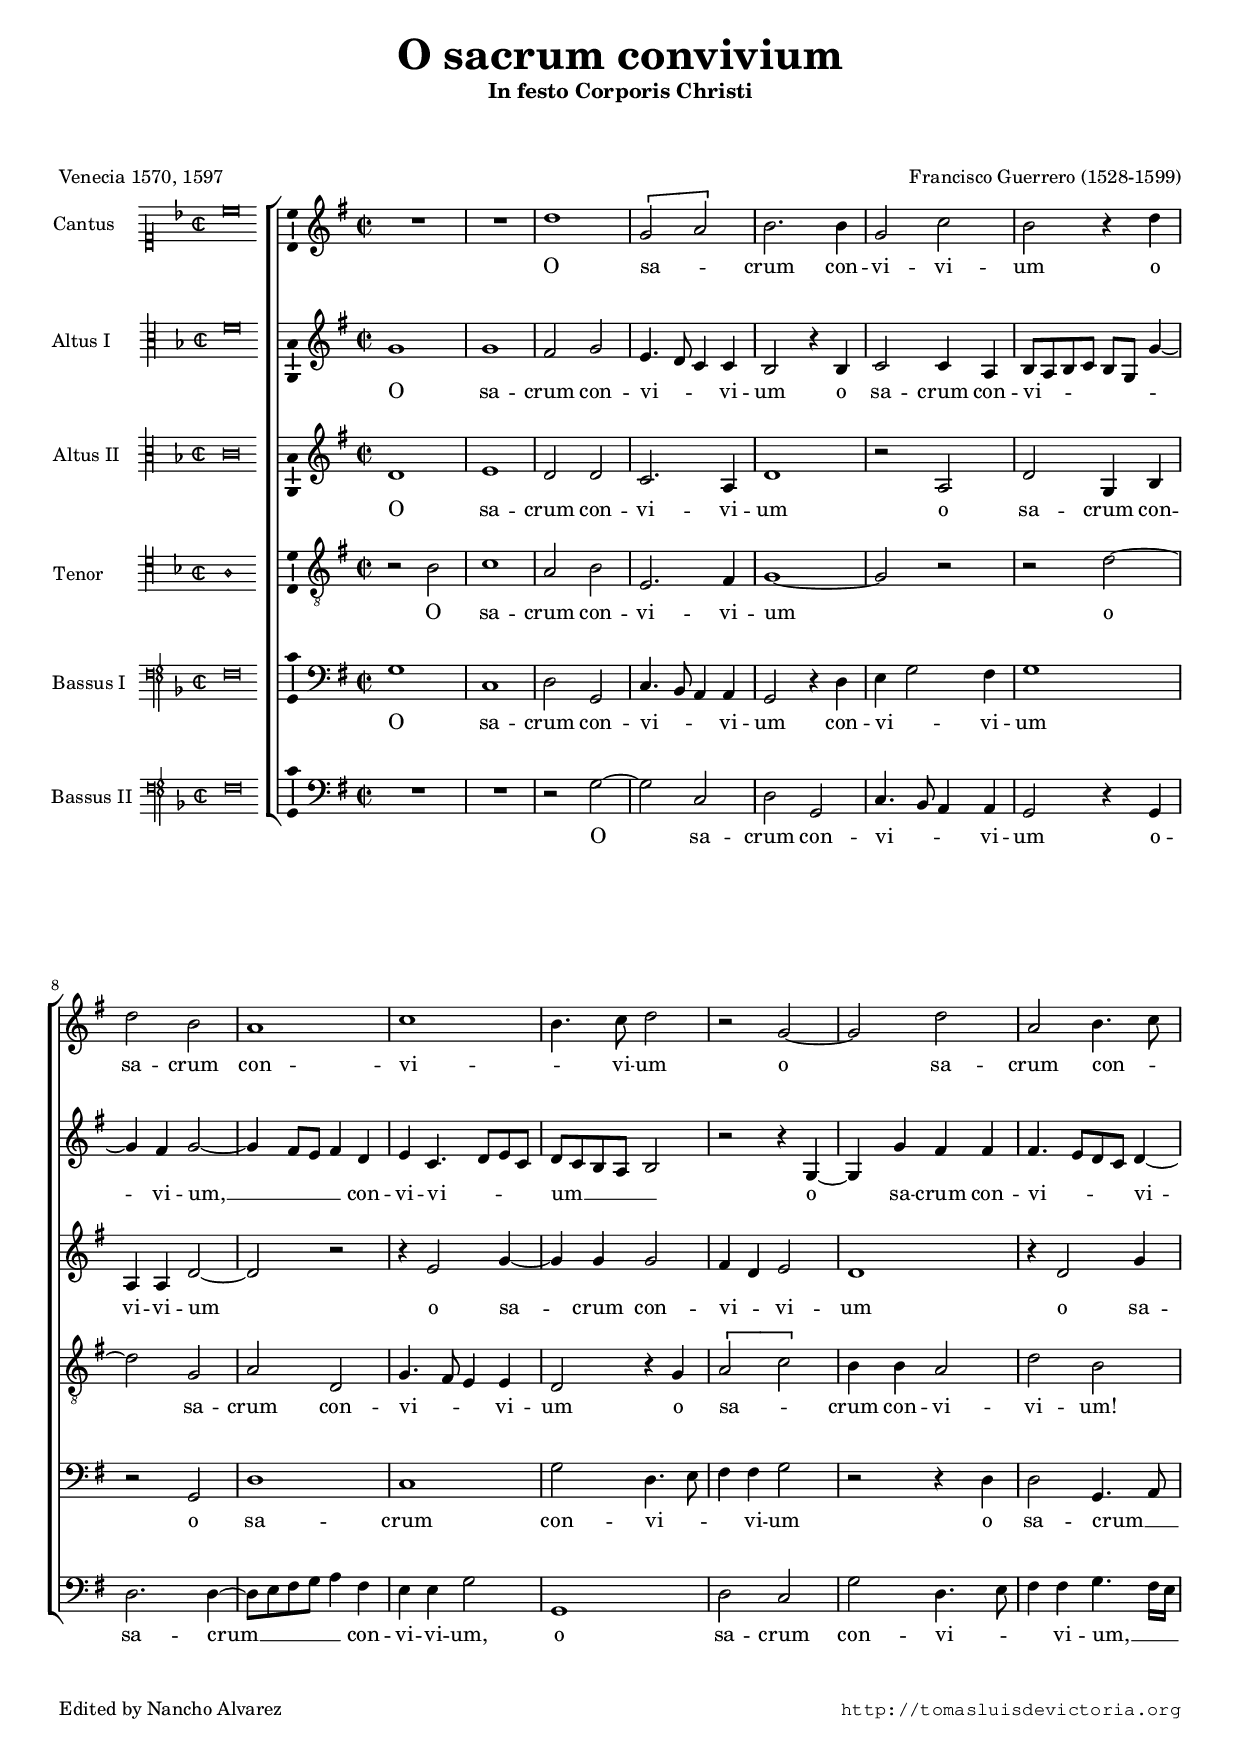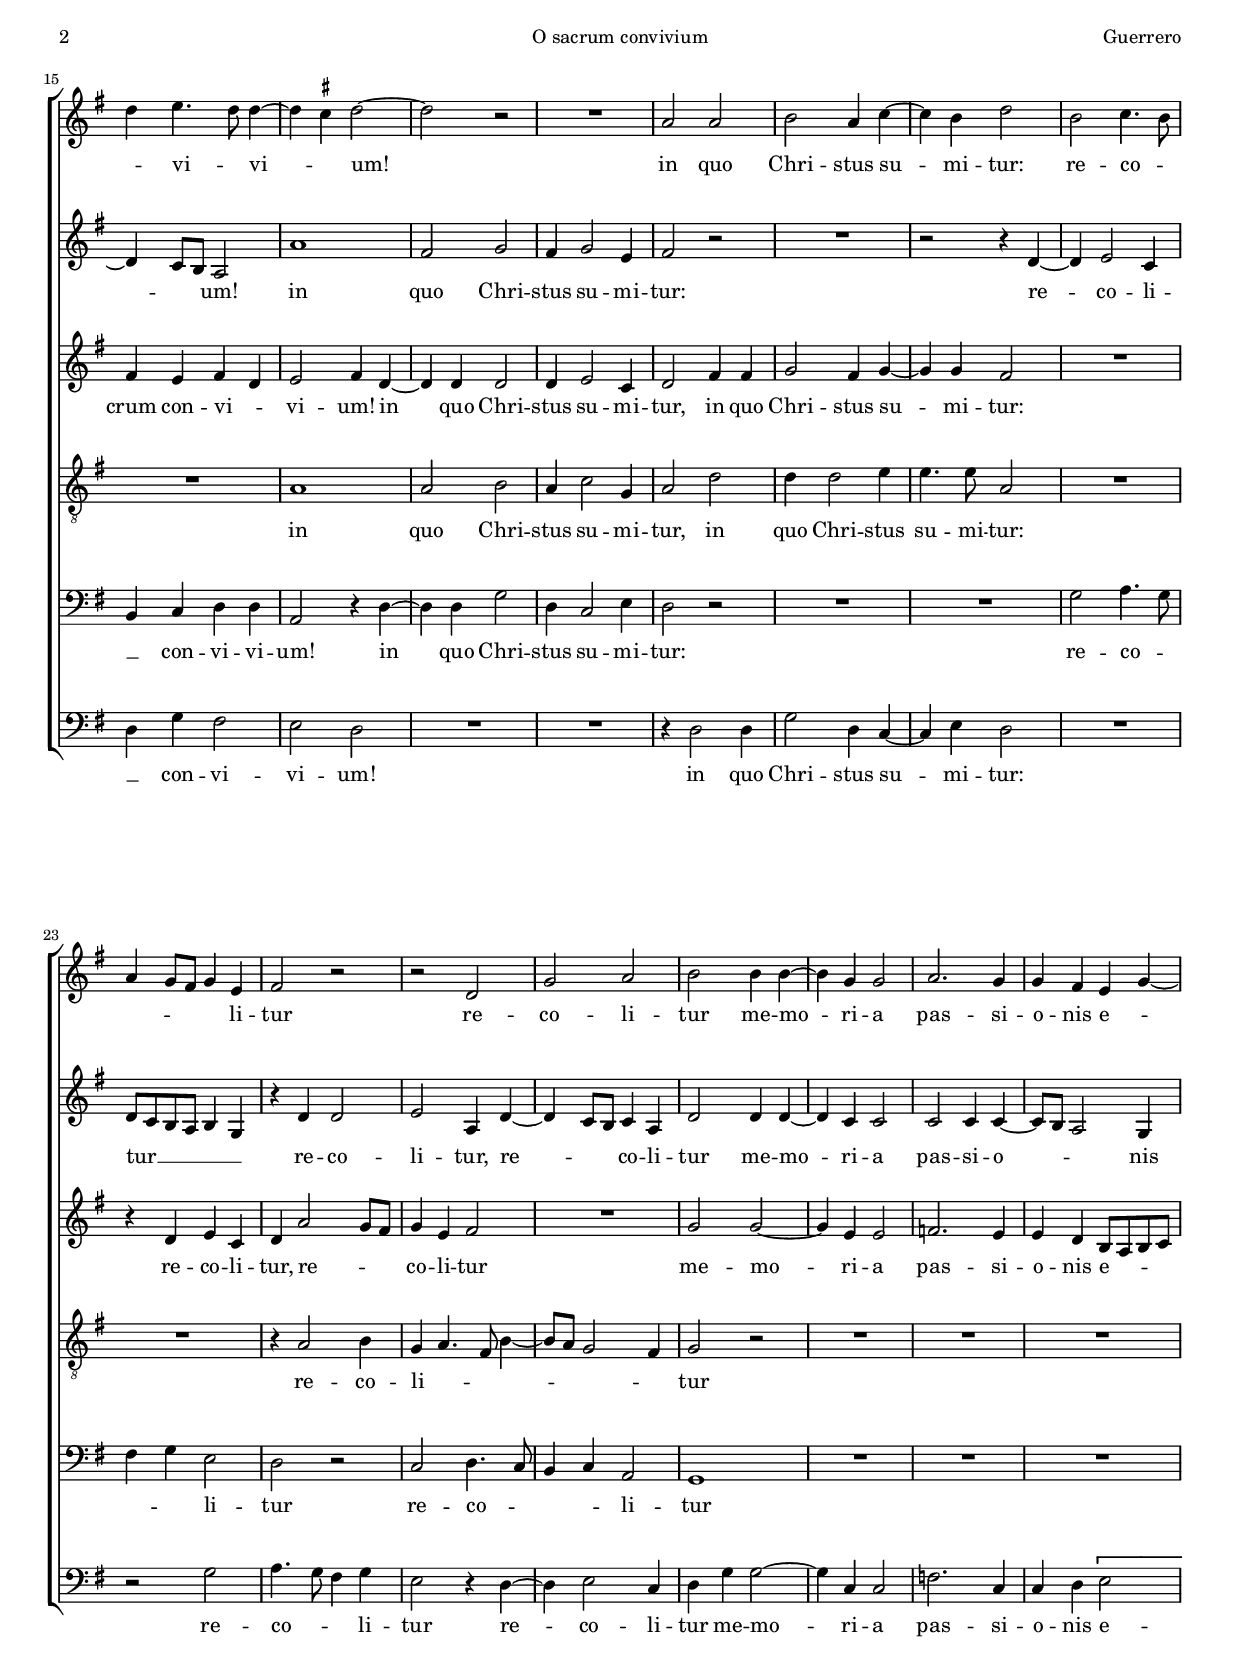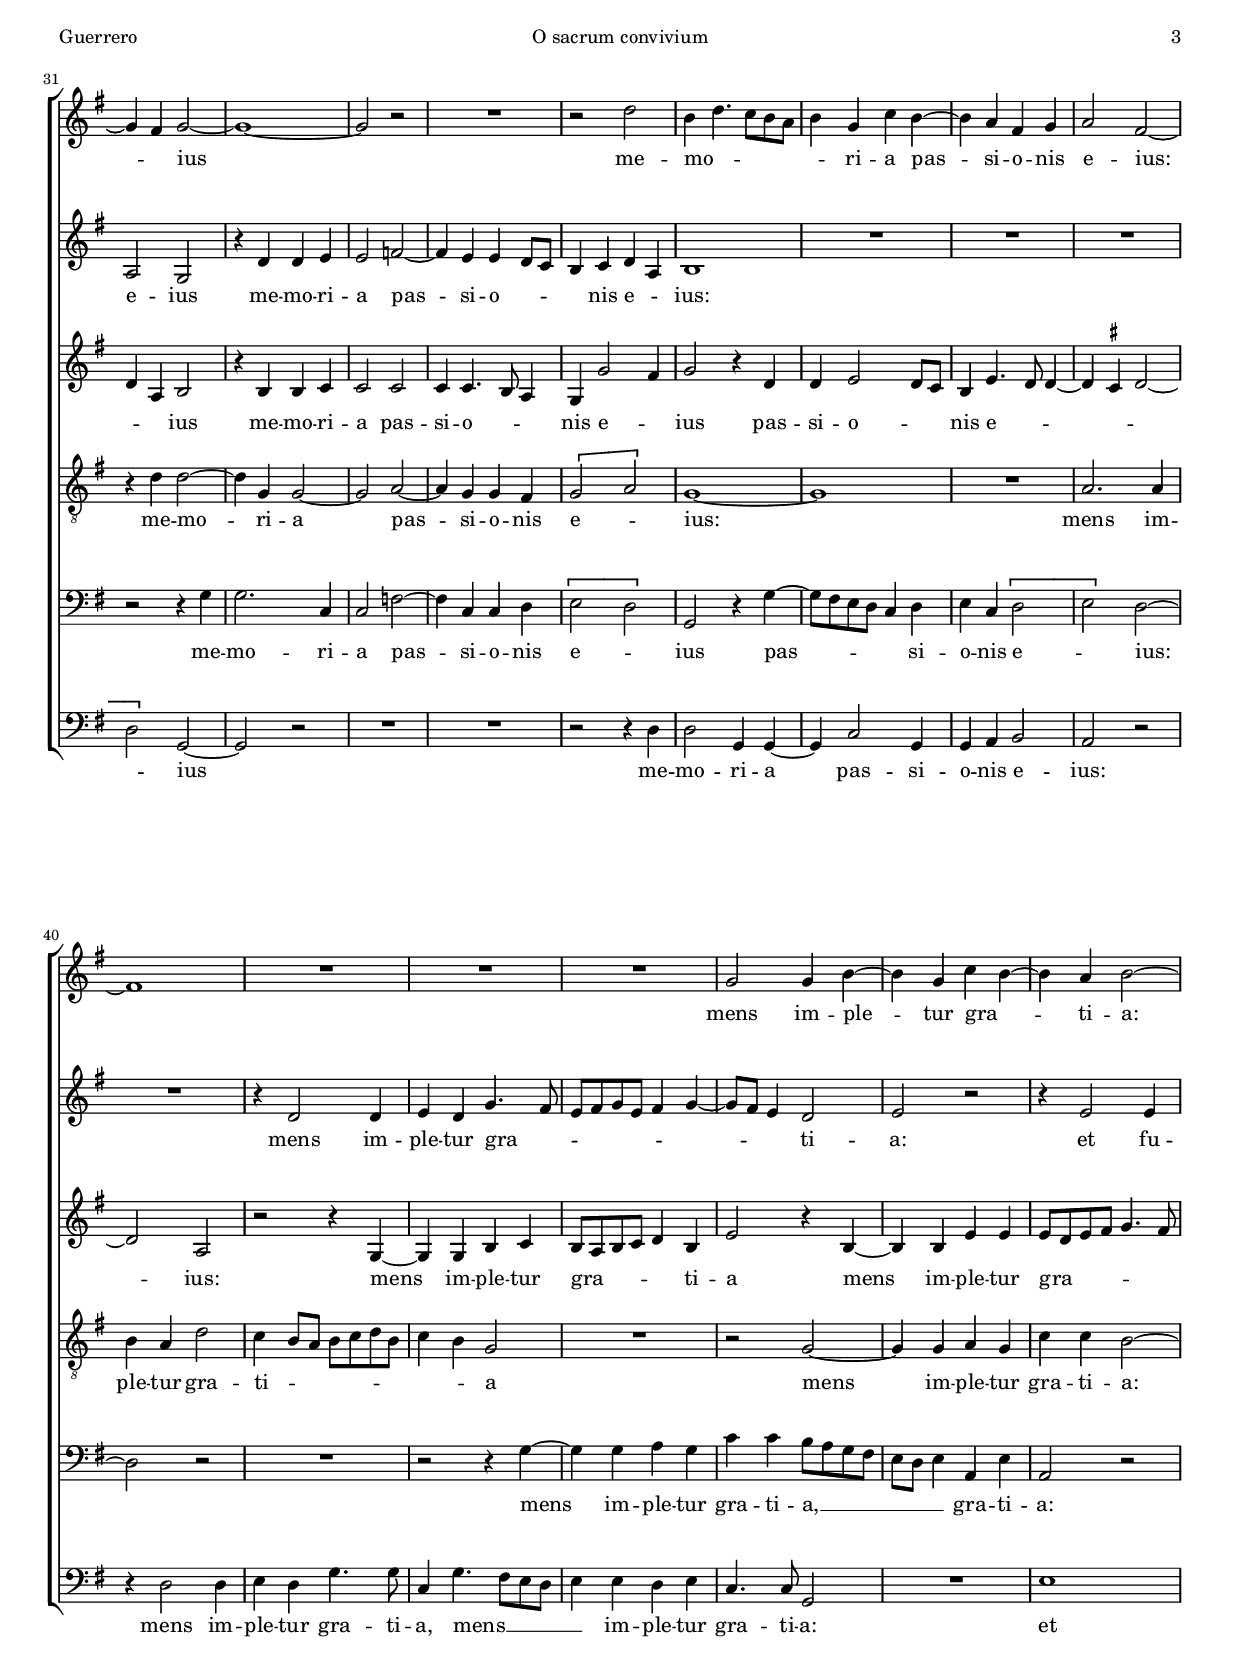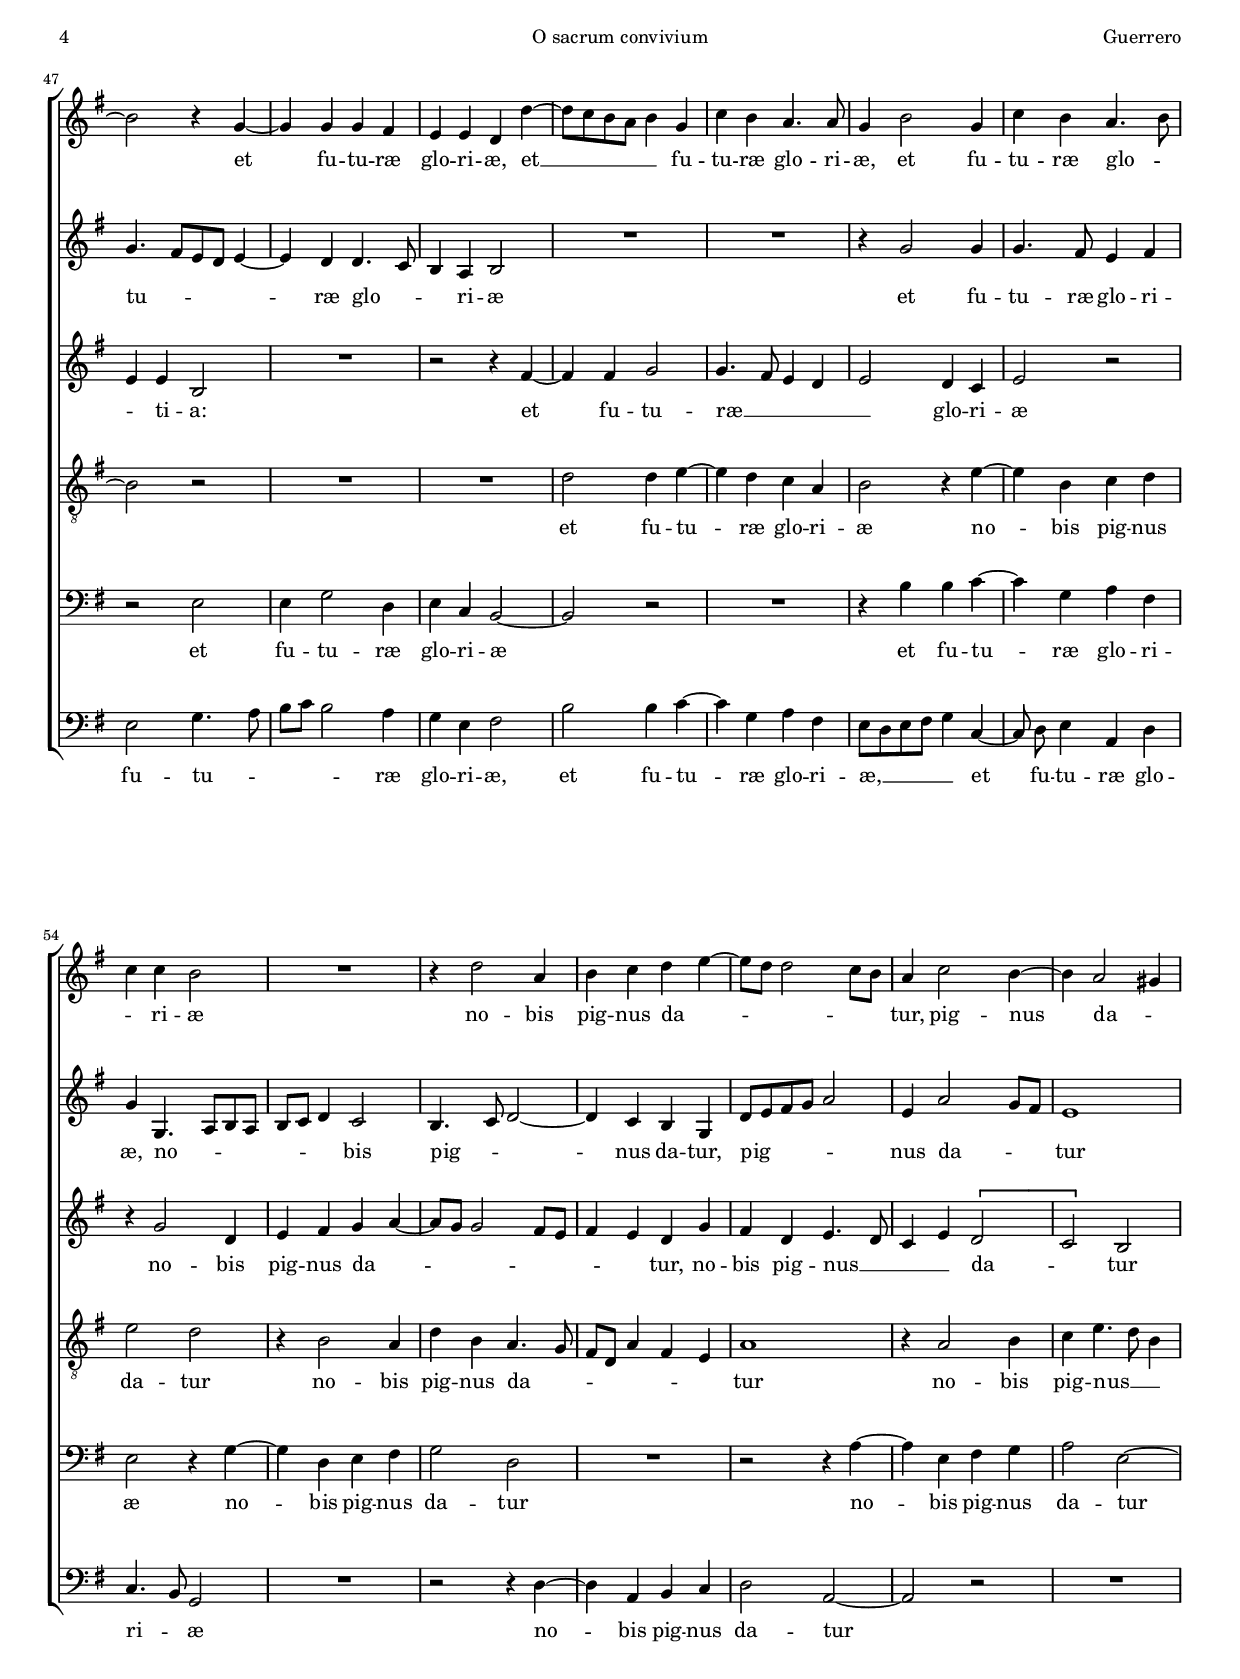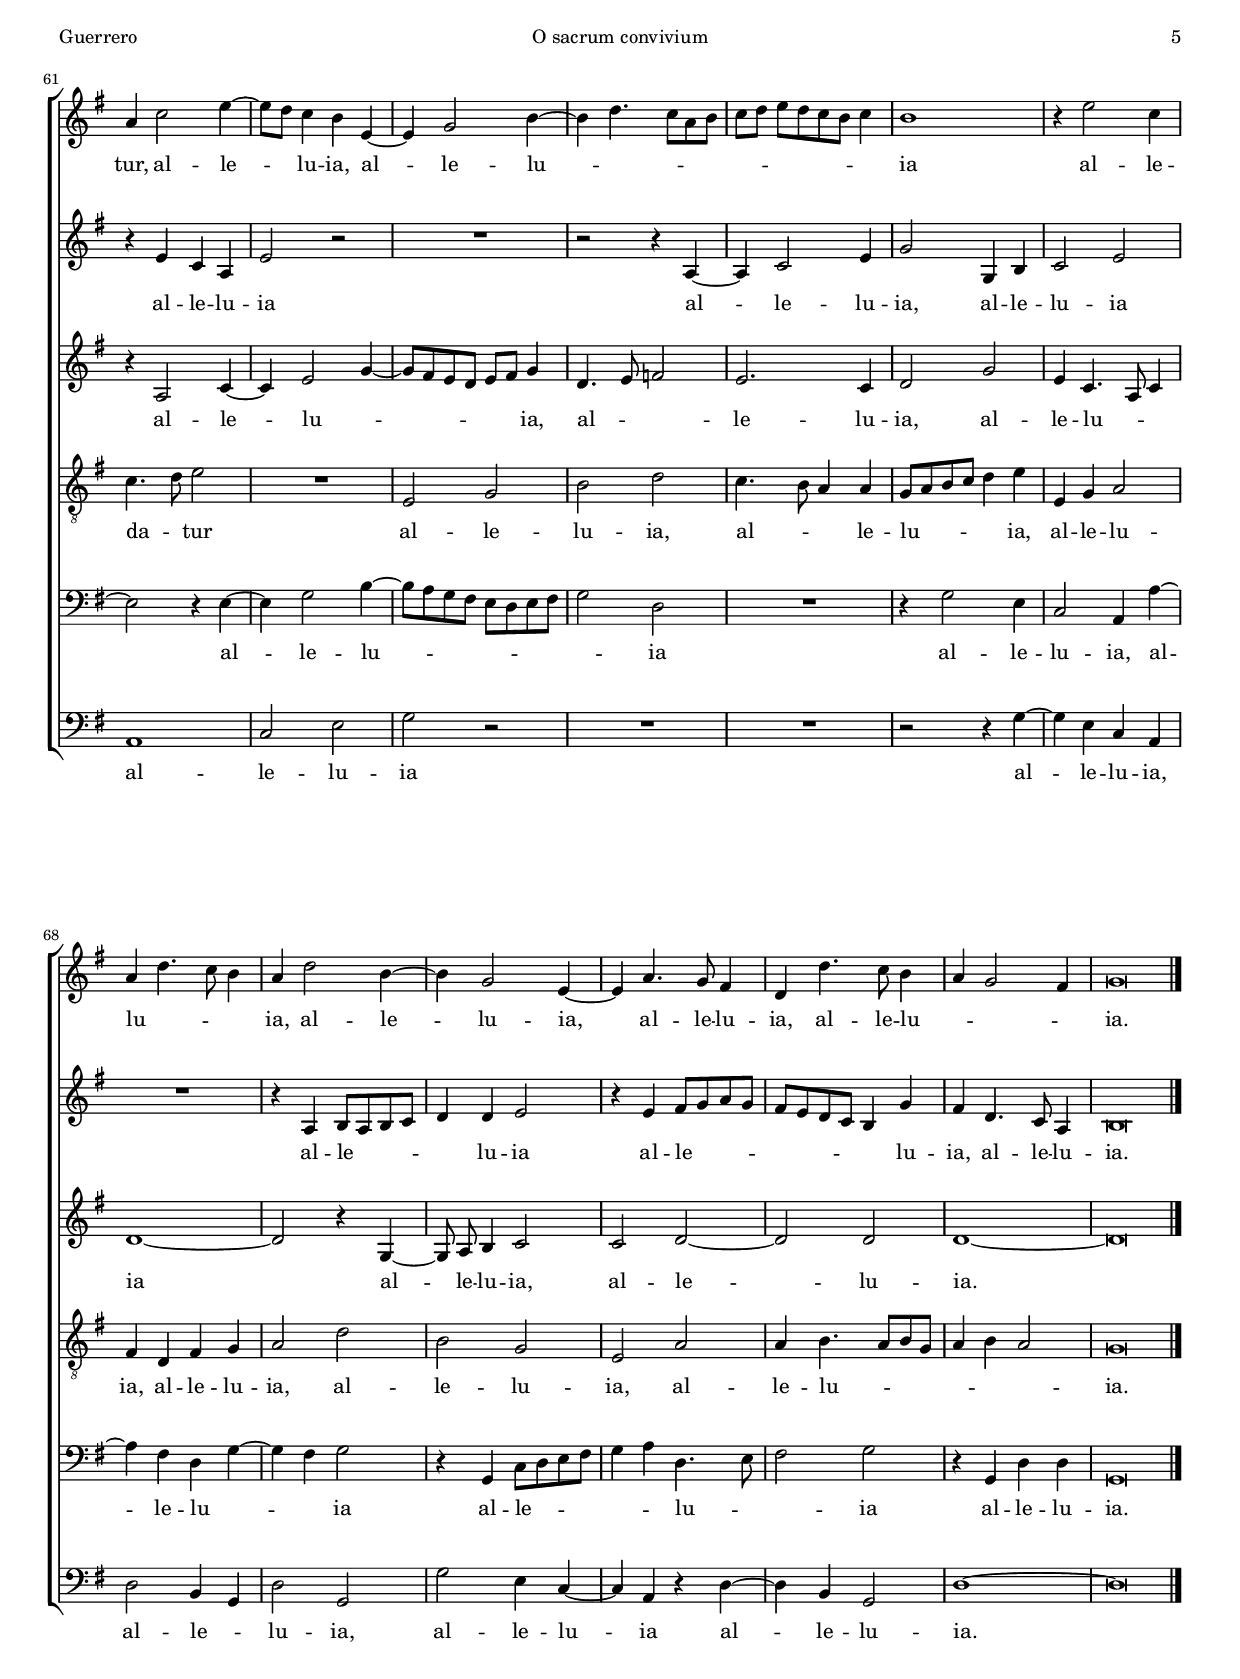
\version "2.18.0"

#(set-default-paper-size "a4")
#(set-global-staff-size 16.3)
#(ly:set-option 'point-and-click #f)
%mobile -s13.0 -i3.0

italicas=\override LyricText.font-shape = #'italic
rectas=\override LyricText.font-shape = #'upright
ss=\once \set suggestAccidentals = ##t
incipitwidth = 20
mtempo={\tempo 4 = 100}
mtempob={\tempo 4 = 50}

htitle="O sacrum convivium"
hcomposer="Guerrero"

\header {
	title=\markup{\fontsize #3 "O sacrum convivium"}
	subtitle="In festo Corporis Christi"
	subsubtitle=\markup{\null \vspace #2 }
	composer="Francisco Guerrero (1528-1599)"
        pdfauthor=\composer
	%opus="(-)"
	poet=\markup{"Venecia 1570, 1597"}
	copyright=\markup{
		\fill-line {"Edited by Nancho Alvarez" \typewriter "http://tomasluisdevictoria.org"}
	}
	% Thanks to Richard May-Miller for some corrections
%	tagline=""
}





%%%%%%%%%%%%%%%%%%%%%%%%%%%%%%%%%%%%%%%%%%%%%%%%%%%%%%%%%%%%%%%%%%%%%%%%%%%%%5

global={\key f \major \time 2/2  \skip 1*74 \bar "|."
}

cantus={
	R1*4/4 |
	R1*4/4 |
	c''1 |
	\[f'2 g'\] |
%5
	a'2. a'4 |
	f'2 bes' | % errata en CSIC
	a' r4 c'' |
	c''2 a' |
	g'1 |
%10
	bes' |
	a'4. bes'8 c''2 | % CSIC g'8 no está claro que sea errata
	r f' ~ |
	f' c'' |
	g' a'4. bes'8 |
%15
	c''4 d''4. c''8 c''4 ~ |
	c'' \ss b' c''2 ~ |
	c'' r |
	R1*4/4 |
	g'2 g' |
%20
	a' g'4 bes' ~ |
	bes' a' c''2 |
	a' bes'4. a'8 |
	g'4 f'8 e' f'4 d' |
	e'2 r |
%25
	r c' |
	f' g' |
	a' a'4 a' ~ |
	a' f' f'2 |
	g'2. f'4 |
%30
	f' e' d' f' ~ |
	f' e' f'2 ~ |
	f'1 ~ |
	f'2 r |
	R1*4/4 |
%35
	r2 c'' |
	a'4 c''4. bes'8 a' g' |
	a'4 f' bes' a' ~ |
	a' g' e' f' |
	g'2 e' ~ |
%40
	e'1 |
	R1*4/4 |
	R1*4/4 |
	R1*4/4 |
	f'2 f'4 a' ~ |
%45
	a' f' bes' a' ~ |
	a' g' a'2 ~ |
	a' r4 f' ~ |
	f' f' f' e' |
	d' d' c' c'' ~ |
%50
	c''8 bes' a' g' a'4 f' |
	bes' a' g'4. g'8 |
	f'4 a'2 f'4 |
	bes' a' g'4. a'8 |
	bes'4 bes' a'2 |
%55
	R1*4/4 |
	r4 c''2 g'4 |
	a' bes' c'' d'' ~ |
	d''8 c'' c''2 bes'8 a' |
	g'4 bes'2 a'4 ~ |
%60
	a' g'2 fis'4 |
	g' bes'2 d''4 ~ |
	d''8 c'' bes'4 a' d' ~ |
	d' f'2 a'4 ~ |
	a' c''4. bes'8 g' a' |
%65
	bes'[ c''] d''[ c'' bes' a'] bes'4 |
	a'1 |
	r4 d''2 bes'4 |
	g' c''4. bes'8 a'4 |
	g' c''2 a'4 ~ |
%70
	a' f'2 d'4 ~ |
	d' g'4. f'8 e'4 |
	c' c''4. bes'8 a'4 |
	g' f'2 e'4 |
	f'\breve*1/2
}

altus={
	f'1 |
	f' |
	e'2 f' |
	d'4. c'8 bes4 bes |
%5
	a2 r4 a |
	bes2 bes4 g |
	a8 g a bes a f f'4 ~ |
	f' e' f'2 ~ |
	f'4 e'8 d' e'4 c' |
%10
	d' bes4. c'8 d' bes |
	c' bes a g a2 |
	r r4 f ~ |
	f f' e' e' |
	e'4.  d'8[ c' bes] c'4 ~ |
%15
	c' bes8 a g2 |
	g'1 |
	e'2 f' |
	e'4 f'2 d'4 |
	e'2 r |
%20
	R1*4/4 |
	r2 r4 c' ~ |
	c' d'2 bes4 |
	c'8 bes a g a4 f |
	r c' c'2 |
%25
	d' g4 c' ~ |
	c' bes8 a bes4 g |
	c'2 c'4 c' ~ |
	c' bes bes2 |
	bes bes4 bes ~ |
%30
	bes8 a g2 f4 |
	g2 f |
	r4 c' c' d' |
	d'2 ees' ~ |
	ees'4 d' d' c'8 bes |
%35
	a4 bes c' g |
	a1 |
	R1*4/4 |
	R1*4/4 |
	R1*4/4 |
%40
	R1*4/4 |
	r4 c'2 c'4 |
	d' c' f'4. e'8 |
	d' e' f' d' e'4 f' ~ |
	f'8 e' d'4 c'2 |
%45
	d' r |
	r4 d'2 d'4 |
	f'4.  e'8[ d' c'] d'4 ~ |
	d' c' c'4. bes8 |
	a4 g a2 |
%50
	R1*4/4 |
	R1*4/4 |
	r4 f'2 f'4 |
	f'4. e'8 d'4 e' |
	f' f4. g8 a g |
%55
	a bes c'4 bes2 |
	a4. bes8 c'2 ~ |
	c'4 bes a f |
	c'8 d' e' f' g'2 |
	d'4 g'2 f'8 e' |
%60
	d'1 |
	r4 d' bes g |
	d'2 r |
	R1*4/4 |
	r2 r4 g ~ |
%65
	g bes2 d'4 |
	f'2 f4 a |
	bes2 d' |
	R1*4/4 |
	r4 g a8 g a bes |
%70
	c'4 c' d'2 |
	r4 d' e'8 f' g' f' |
	e' d' c' bes a4 f' |
	e' c'4. bes8 g4 |
	a\breve*1/2
}

altusdos={
	c'1 |
	d' |
	c'2 c' |
	bes2. g4 |
%5
	c'1 |
	r2 g |
	c' f4 a |
	g g c'2 ~ |
	c' r |
%10
	r4 d'2 f'4 ~ |
	f' f' f'2 |
	e'4 c' d'2 |
	c'1 |
	r4 c'2 f'4 |
%15
	e' d' e' c' |
	d'2 e'4 c' ~ |
	c' c' c'2 |
	c'4 d'2 bes4 |
	c'2 e'4 e' |
%20
	f'2 e'4 f' ~ |
	f' f' e'2 |
	R1*4/4 |
	r4 c' d' bes |
	c' g'2 f'8 e' |
%25
	f'4 d' e'2 |
	R1*4/4 |
	f'2 f' ~ |
	f'4 d' d'2 |
	ees'2. d'4 |
%30
	d' c' a8 g a bes |
	c'4 g a2 |
	r4 a a bes |
	bes2 bes |
	bes4 bes4. a8 g4 |
%35
	f f'2 e'4 |
	f'2 r4 c' |
	c' d'2 c'8 bes |
	a4 d'4. c'8 c'4 ~ |
	c' \ss b c'2 ~ |
%40
	c' g |
	r r4 f ~ |
	f f a bes |
	a8 g a bes c'4 a |
	d'2 r4 a ~ |
%45
	a a d' d' |
	d'8 c' d' e' f'4. e'8 |
	d'4 d' a2 |
	R1*4/4 |
	r2 r4 e' ~ |
%50
	e' e' f'2 |
	f'4. e'8 d'4 c' |
	d'2 c'4 bes |
	d'2 r |
	r4 f'2 c'4 |
%55
	d' e' f' g' ~ | % CSIC d' f' f' g'
	g'8 f' f'2 e'8 d' |
	e'4 d' c' f' |
	e' c' d'4. c'8 |
	bes4 d' \[c'2 |
%60
	bes\] a |
	r4 g2 bes4 ~ |
	bes d'2 f'4 ~ |
	f'8 e' d' c' d' e' f'4 |
	c'4. d'8 ees'2 |
%65
	d'2. bes4 |
	c'2 f' |
	d'4 bes4. g8 bes4 |
	c'1 ~ |
	c'2 r4 f ~ |
%70
	\set Staff.autoBeaming = ##f
	f8 g a4 bes2 |
	\set Staff.autoBeaming = ##t
	bes c' ~ |
	c' c' |
	c'1 ~ |
	c'\breve*1/2
}

tenor={
	r2 a |
	bes1 |
	g2 a |
	d2. e4 |
%5
	f1 ~ |
	f2 r |
	r c' ~ |
	c' f |
	g c |
%10
	f4. e8 d4 d |
	c2 r4 f |
	\[g2 bes\] |
	a4 a g2 |
	c' a |
%15
	R1*4/4 |
	g1 |
	g2 a |
	g4 bes2 f4 |
	g2 c' |
%20
	c'4 c'2 d'4 |
	d'4. d'8 g2 |
	R1*4/4 |
	R1*4/4 |
	r4 g2 a4 |
%25
	f g4. e8 a4 ~ |
	a8 g f2 e4 |
	f2 r |
	R1*4/4 |
	R1*4/4 |
%30
	R1*4/4 |
	r4 c' c'2 ~ |
	c'4 f f2 ~ |
	f g ~ |
	g4 f f e |
%35
	\[f2 g\] |
	f1 ~ |
	f |
	R1*4/4 |
	g2. g4 |
%40
	a g c'2 |
	bes4 a8 g a bes c' a |
	bes4 a f2 |
	R1*4/4 |
	r2 f ~ |
%45
	f4 f g f |
	bes bes a2 ~ |
	a r |
	R1*4/4 |
	R1*4/4 |
%50
	c'2 c'4 d' ~ |
	d' c' bes g |
	a2 r4 d' ~ |
	d' a bes c' |
	d'2 c' |
%55
	r4 a2 g4 |
	c' a g4. f8 |
	e c g4 e d |
	g1 |
	r4 g2 a4 |
%60
	bes d'4. c'8 a4 |
	bes4. c'8 d'2 |
	R1*4/4 |
	d2 f |
	a c' |
%65
	bes4. a8 g4 g |
	f8 g a bes c'4 d' |
	d f g2 |
	e4 c e f |
	g2 c' |
%70
	a f |
	d g |
	g4 a4. g8 a f |
	g4 a g2 |
	f\breve*1/2
}

bassus={
	f1 |
	bes, |
	c2 f, |
	bes,4. a,8 g,4 g, |
%5
	f,2 r4 c |
	d f2 e4 |
	f1 |
	r2 f, |
	c1 |
%10
	bes, |
	f2 c4. d8 |
	e4 e f2 |
	r r4 c |
	c2 f,4. g,8 |
%15
	a,4 bes, c c |
	g,2 r4 c ~ |
	c c f2 |
	c4 bes,2 d4 |
	c2 r |
%20
	R1*4/4 |
	R1*4/4 |
	f2 g4. f8 |
	e4 f d2 |
	c r |
%25
	bes, c4. bes,8 |
	a,4 bes, g,2 |
	f,1 |
	R1*4/4 |
	R1*4/4 |
%30
	R1*4/4 |
	r2 r4 f |
	f2. bes,4 |
	bes,2 ees ~ |
	ees4 bes, bes, c |
%35
	\[d2 c\] |
	f, r4 f ~ |
	f8 e d c bes,4 c |
	d bes, \[c2 |
	d\] c ~ |
%40
	c r |
	R1*4/4 |
	r2 r4 f ~ |
	f f g f |
	bes bes a8 g f e |
%45
	d c d4 g, d |
	g,2 r |
	r d |
	d4 f2 c4 |
	d bes, a,2 ~ |
%50
	a, r |
	R1*4/4 |
	r4 a a bes ~ |
	bes f g e |
	d2 r4 f ~ |
%55
	f c d e |
	f2 c |
	R1*4/4 |
	r2 r4 g ~ |
	g d e f |
%60
	g2 d ~ |
	d r4 d ~ |
	d f2 a4 ~ |
	a8 g f e d c d e |
	f2 c |
%65
	R1*4/4 |
	r4 f2 d4 |
	bes,2 g,4 g ~ |
	g e c f ~ |
	f e f2 |
%70
	r4 f, bes,8 c d e |
	f4 g c4. d8 |
	e2 f |
	r4 f, c c |
	f,\breve*1/2
}

bassusdos={
	R1*4/4 |
	R1*4/4 |
	r2 f ~ |
	f bes, |
%5
	c f, |
	bes,4. a,8 g,4 g, |
	f,2 r4 f, |
	c2. c4 ~ |
	c8 d e f g4 e |
%10
	d d f2 |
	f,1 |
	c2 bes, |
	f c4. d8 |
	e4 e f4. e16 d |
%15
	c4 f e2 |
	d c |
	R1*4/4 |
	R1*4/4 |
	r4 c2 c4 |
%20
	f2 c4 bes, ~ |
	bes, d c2 |
	R1*4/4 |
	r2 f |
	g4. f8 e4 f |
%25
	d2 r4 c ~ |
	c d2 bes,4 |
	c f f2 ~ |
	f4 bes, bes,2 |
	ees2. bes,4 |
%30
	bes, c \[d2 |
	c\] f, ~ |
	f, r |
	R1*4/4 |
	R1*4/4 |
%35
	r2 r4 c |
	c2 f,4 f, ~ |
	f, bes,2 f,4 |
	f, g, a,2 |
	g, r |
%40
	r4 c2 c4 |
	d c f4. f8 |
	bes,4 f4. e8 d c |
	d4 d c d |
	bes,4. bes,8 f,2 |
%45
	R1*4/4 |
	d1 |
	d2 f4. g8 |
	a bes a2 g4 |
	f d e2 |
%50
	a a4 bes ~ |
	bes f g e |
	d8 c d e f4 bes, ~ |
	\set Staff.autoBeaming = ##f
	bes,8 c d4 g, c |
	\set Staff.autoBeaming = ##t
	bes,4. a,8 f,2 |
%55
	R1*4/4 |
	r2 r4 c ~ |
	c g, a, bes, |
	c2 g, ~ |
	g, r |
%60
	R1*4/4 |
	g,1 |
	bes,2 d |
	f r |
	R1*4/4 |
%65
	R1*4/4 |
	r2 r4 f ~ |
	f d bes, g, |
	c2 a,4 f, |
	c2 f, |
%70
	f d4 bes, ~ |
	bes, g, r c ~ |
	c a, f,2 |
	c1 ~ |
	c\breve*1/2 
}

textocantus=\lyricmode{
O sa -- _ crum con -- vi -- vi -- um
o sa -- crum con -- vi -- _ vi -- um
o _ sa -- crum con -- _ _ vi -- _ vi -- _ _ um! _
in quo Chri -- stus su -- _ mi -- tur:
re -- co -- _ _ _ _ _ li -- tur
re -- co -- li -- tur me -- mo -- _ ri -- a pas -- si -- o -- nis e -- _ _ _ ius _ _ 
me -- mo -- _ _ _ _ _ ri -- a pas -- _ si -- o -- nis e -- ius: _
mens im -- ple -- _ tur gra -- _ _ ti -- a: _
et _ fu -- tu -- ræ glo -- ri -- æ,
et __ _ _ _ _ _ fu -- tu -- ræ glo -- ri -- æ,
et fu -- tu -- ræ glo -- _ _ ri -- æ
no -- bis pig -- nus da -- _ _ _ _ _ _ tur,
pig -- nus _ da -- _ tur,
al -- le -- _ _ lu -- ia,
al -- _ le -- lu -- _ _ _ _ _ _ _ _ _ _ _ _ ia
al -- le -- lu -- _ _ _ ia,
al -- le -- _ lu -- ia, _
al -- le -- lu -- ia,
al -- le -- lu -- _ _ _ ia.
}

textoaltus=\lyricmode{
O sa -- crum con -- vi -- _ _ vi -- um
o sa -- crum con -- vi -- _ _ _ _ _ _ _ vi -- um, __ _ _ _ _ 
con -- vi -- vi -- _ _ _ um __ _ _ _ _ 
o _ sa -- crum con -- vi -- _ _ _ vi -- _ _ _ um!
in quo Chri -- stus su -- mi -- tur:
re -- _ co -- li -- tur __ _ _ _ _ _ 
re -- co -- li -- tur,
re -- _ _ _ co -- li -- tur me -- mo -- _ ri -- a pas -- si -- o -- _ _ _ nis e -- ius
me -- mo -- ri -- a pas -- _ si -- o -- _ _ _ nis e -- _ ius:
mens im -- ple -- tur gra -- _ _ _ _ _ _ _ _ _ _ ti -- a:
et fu -- tu -- _ _ _ _ _ ræ glo -- _ _ ri -- æ
et fu -- tu -- ræ glo -- ri -- æ, 
no -- _ _ _ _ _ _ bis pig -- _ _ _ nus da -- tur,
pig -- _ _ _ _ nus da -- _ _ tur
al -- le -- lu -- ia
al -- _ le -- lu -- ia,
al -- le -- lu -- ia
al -- le -- _ _ _ _ lu -- ia
al -- le -- _ _ _ _ _ _ _ _ lu -- ia,
al -- le -- lu -- ia.

}

textoaltusdos=\lyricmode{
O sa -- crum con -- vi -- vi -- um
o sa -- crum con -- vi -- vi -- um _
o sa -- _ crum con -- vi -- _ vi -- um
o sa -- crum con -- vi -- _ vi -- um!
in _ quo Chri -- stus su -- mi -- tur,
in quo Chri -- stus su -- _ mi -- tur:
re -- co -- li -- tur,
re -- _ _ co -- li -- tur
me -- mo -- _ ri -- a pas -- si -- o -- nis e -- _ _ _ _ _ ius
me -- mo -- ri -- a pas -- si -- o -- _ _ nis e -- _ ius
pas -- si -- o -- _ _ nis e -- _ _ _ _ _ _ ius:
mens _ im -- ple -- tur gra -- _ _ _ _ ti -- a
mens _ im -- ple -- tur gra -- _ _ _ _ _ _ ti -- a:
et _ fu -- tu -- ræ __ _ _ _ _ glo -- ri -- æ
no -- bis pig -- nus da -- _ _ _ _ _ _ _ _ tur,
no -- bis pig -- nus __ _ _ _ da -- _ tur
al -- le -- _ lu -- _ _ _ _ _ _ _ ia,
al -- _ _ le -- lu -- ia,
al -- le -- lu -- _ _ ia _
al -- _ le -- lu -- ia,
al -- le -- _ lu -- ia. _
}

textotenor=\lyricmode{
O sa -- crum con -- vi -- vi -- um _
o _ sa -- crum con -- vi -- _ _ vi -- um
o sa -- _ crum con -- vi -- vi -- um!
in quo Chri -- stus su -- mi -- tur,
in quo Chri -- stus su -- mi -- tur:
re -- co -- li -- _ _ _ _ _ _ _ tur
me -- mo -- _ ri -- a _ pas -- _ si -- o -- nis e -- _ ius: _
mens im -- ple -- tur gra -- ti -- _ _ _ _ _ _ _ _ a
mens _ im -- ple -- tur gra -- ti -- a: _
et fu -- tu -- _ ræ glo -- ri -- æ
no -- _ bis pig -- nus da -- tur
no -- bis pig -- nus da -- _ _ _ _ _ _ tur
no -- bis pig -- nus __ _ _ da -- _ tur
al -- le -- lu -- ia,
al -- _ _ le -- lu -- _ _ _ _ ia,
al -- le -- lu -- ia,
al -- le -- lu -- ia,
al -- le -- lu -- ia,
al -- le -- lu -- _ _ _ _ _ _ ia.
}

textobassus=\lyricmode{
O sa -- crum con -- vi -- _ _ vi -- um
con -- vi -- _ vi -- um
o sa -- crum con -- vi -- _ _ vi -- um
o sa -- crum __ _ _ con -- vi -- vi -- um!
in _ quo Chri -- stus su -- mi -- tur:
re -- co -- _ _ _ li -- tur
re -- co -- _ _ _ li -- tur
me -- mo -- ri -- a pas -- _ si -- o -- nis e -- _ ius
pas -- _ _ _ _ _ si -- o -- nis e -- _ ius: _
mens _ im -- ple -- tur gra -- ti -- a, __ _ _ _ _ _ _ 
gra -- ti -- a:
et fu -- tu -- ræ glo -- ri -- æ _
et fu -- tu -- _ ræ glo -- ri -- æ 
no -- _ bis pig -- nus da -- tur
no -- _ bis pig -- nus da -- tur _
al -- _ le -- lu -- _ _ _ _ _ _ _ _ _ ia
al -- le -- lu -- ia,
al -- _ le -- lu -- _ _ _ ia
al -- le -- _ _ _ _ _ lu -- _ _ ia
al -- le -- lu -- ia.
}

textobassusdos=\lyricmode{
O _ sa -- crum con -- vi -- _ _ vi -- um
o -- sa -- crum __ _ _ _ _ _ con -- vi -- vi -- um,
o sa -- crum con -- vi -- _ _ vi -- um, __ _ _ _ 
con -- vi -- vi -- um!
in quo Chri -- stus su -- _ mi -- tur:
re -- co -- _ _ li -- tur
re -- _ co -- li -- tur me -- mo -- _ ri -- a pas -- si -- o -- nis e -- _ ius _
me -- mo -- ri -- a _ pas -- si -- o -- nis e -- ius:
mens im -- ple -- tur gra -- ti -- a,
mens __ _ _ _ _ im -- ple -- tur gra -- ti -- a:
et fu -- tu -- _ _ _ _ ræ glo -- ri -- æ,
et fu -- tu -- _ ræ glo -- ri -- æ, __ _ _ _ _ 
et _ fu -- tu -- ræ glo -- ri -- _ æ
no -- _ bis pig -- nus da -- tur _
al -- le -- lu -- ia
al -- _ le -- lu -- ia,
al -- le -- _ lu -- ia,
al -- le -- lu -- _ ia
al -- _ le -- lu -- ia. _
}



incipitcantus=\markup{
	\score{
		{ 
		\set Staff.instrumentName="Cantus    "
		\override NoteHead.style = #'neomensural
		\override Staff.TimeSignature.style = #'neomensural
		\cadenzaOn 
		\clef "petrucci-c1"
		\key f \major
		\time 2/2
                c''\breve
		} 

	\layout { line-width=\incipitwidth indent = 0 }
	}
}

incipitaltus=\markup{
	\score{
		{ 
		\set Staff.instrumentName="Altus I     "
		\override NoteHead.style = #'neomensural 
		\override Staff.TimeSignature.style = #'neomensural
		\cadenzaOn 
		\clef "petrucci-c3"
		\key f \major
		\time 2/2
                f'\breve
		} 
	\layout { line-width=\incipitwidth indent = 0 }
	}
}

incipitaltusdos=\markup{
	\score{
		{ 
		\set Staff.instrumentName="Altus II   " % quinta pars
		\override NoteHead.style = #'neomensural 
		\override Staff.TimeSignature.style = #'neomensural
		\cadenzaOn 
		\clef "petrucci-c3"
		\key f \major
		\time 2/2
                c'\breve
		} 
	\layout { line-width=\incipitwidth indent = 0 }
	}
}

incipittenor=\markup{
	\score{
		{ 
		\set Staff.instrumentName="Tenor      "
		\override NoteHead.style = #'neomensural 
		\override Staff.TimeSignature.style = #'neomensural
		\cadenzaOn 
		\clef "petrucci-c4"
		\key f \major
		\time 2/2
                a1*2
		} 
	\layout { line-width=\incipitwidth indent=0 }
	}
}

incipitbassus=\markup{
	\score{
		{ 
		\set Staff.instrumentName="Bassus I  "
		\override NoteHead.style = #'neomensural
		\override Staff.TimeSignature.style = #'neomensural
		\cadenzaOn 
		\clef "petrucci-f4"
		\key f \major
		\time 2/2
                f\breve
		} 
	\layout { line-width=\incipitwidth indent = 0 }
	}
}

incipitbassusdos=\markup{
	\score{
		{ 
		\set Staff.instrumentName="Bassus II "
		\override NoteHead.style = #'neomensural
		\override Staff.TimeSignature.style = #'neomensural
		\cadenzaOn 
		\clef "petrucci-f4"
		\key f \major
		\time 2/2
                f\breve
		} 
	\layout { line-width=\incipitwidth indent = 0 }
	}
}

%\layout {
%       \context {\Voice
%               \remove Ligature_bracket_engraver
%               \consists Mensural_ligature_engraver
%       }
%       line-width=\incipitwidth
%       indent = 0
%}

\score {\transpose c' d'{
\new ChoirStaff<<

	\new Staff <<\global
	\new Voice="v1" {
		\set Staff.instrumentName=\incipitcantus
		\clef "treble"
		\cantus }
	\new Lyrics \lyricsto "v1" {\textocantus }
	>>

	\new Staff <<\global
	\new Voice="v2" {
		\set Staff.instrumentName=\incipitaltus
		\clef "treble"
		\altus }
	\new Lyrics \lyricsto "v2" {\textoaltus }
	>>
	
	\new Staff <<\global
	\new Voice="v5" {
		\set Staff.instrumentName=\incipitaltusdos
		\clef "treble"
		\altusdos }
	\new Lyrics \lyricsto "v5" {\textoaltusdos }
	>>

        \new Staff <<\global
	\new Voice="v3" {
		\set Staff.instrumentName=\incipittenor
		\clef "G_8"
		\tenor }
	\new Lyrics \lyricsto "v3" {\textotenor }
	>>

	\new Staff <<\global
	\new Voice="v4" {
		\set Staff.instrumentName=\incipitbassus
		\clef "bass"
		\bassus }
	\new Lyrics \lyricsto "v4" {\textobassus }
	>>

        	\new Staff <<\global
	\new Voice="v6" {
		\set Staff.instrumentName=\incipitbassusdos
		\clef "bass"
		\bassusdos }
	\new Lyrics \lyricsto "v6" {\textobassusdos }
	>>

>>

	} % transpose

\layout{ 
	\context {\Lyrics 
		\override VerticalAxisGroup.staff-affinity = #UP
		\override VerticalAxisGroup.nonstaff-relatedstaff-spacing =
			#'((basic-distance . 0) (minimum-distance . 0) (padding . 1))
		\override LyricText.font-size = #1.2
		\override LyricHyphen.minimum-distance = #0.5
	}
	\context {\Score 
		tempoHideNote = ##t
		\override BarNumber.padding = #2 
	}
	\context {\Voice 
		melismaBusyProperties = #'()
		%autoBeaming = ##f
	}
	\context {\Staff 
                %\RemoveEmptyStaves
                %\override VerticalAxisGroup.remove-first = ##t
		\override VerticalAxisGroup.staff-staff-spacing =
			#'((basic-distance . 11) (minimum-distance . 0) (padding . 1))
		\consists Ambitus_engraver 
		\override LigatureBracket.padding = #1
	}
}

%\midi { \mtempo }

}


\paper{
	evenHeaderMarkup=\markup  \fill-line { \fromproperty #'page:page-number-string \htitle \hcomposer }
	oddHeaderMarkup= \markup  \fill-line { \on-the-fly #not-first-page \hcomposer \on-the-fly #not-first-page \htitle \on-the-fly #not-first-page \fromproperty #'page:page-number-string }
	%system-count=20
	%page-count = 8
	ragged-last-bottom = ##f
	indent=3.7\cm
	system-system-spacing =
	#'((basic-distance . 22) (minimum-distance . 0) (padding . 5))
	top-system-spacing = % header
	#'((basic-distance . 8) (minimum-distance . 0) (padding . 0))
	last-bottom-spacing = % footer
	#'((basic-distance . 12) (minimum-distance . 0) (padding . 0))

}
